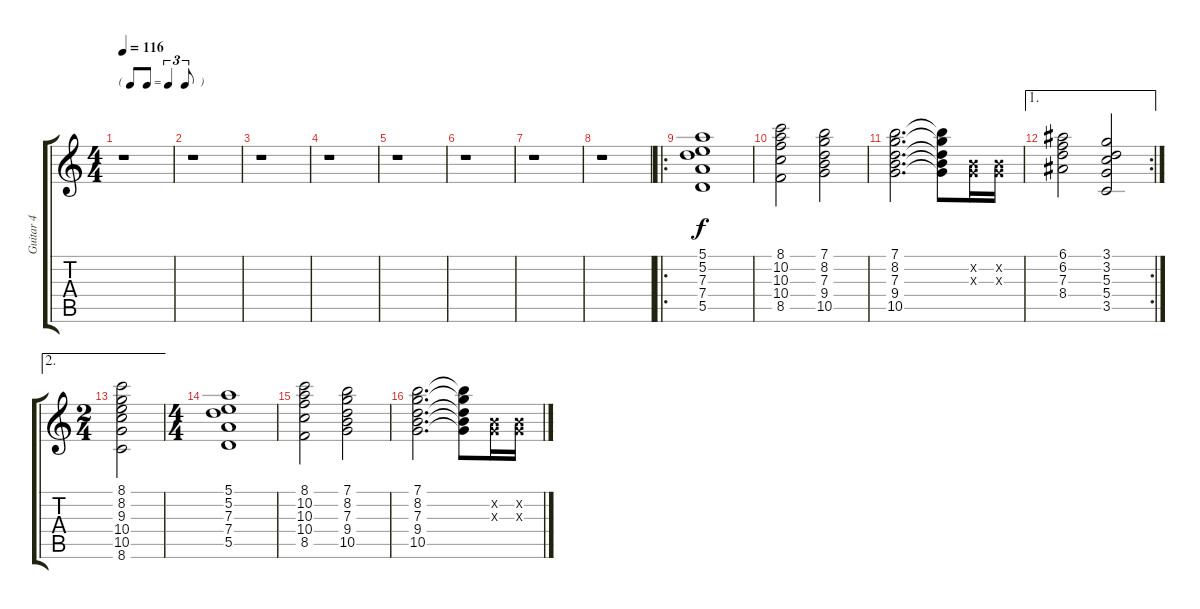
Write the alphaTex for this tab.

\track ("Guitar 4" "Guitar 4") {instrument electricguitarclean}
\staff {score tabs}
\tuning (E4 B3 G3 D3 A2 E2) {hide}
\ts (4 4)
\tf triplet8th
\tempo 116
\clef g2
\ks c
r.1{dy f} |
r.1 |
r.1 |
r.1 |
r.1 |
r.1 |
r.1 |
r.1 |
\ro
(5.1 5.2 7.3 7.4 5.5).1 |
(8.1 10.2 10.3 10.4 8.5).2 (7.1 8.2 7.3 9.4 10.5).2 |
(7.1 8.2 7.3 9.4 10.5).2{d} (7.1{t} 8.2{t} 7.3{t} 9.4{t} 10.5{t}).8 (0.2{x} 0.3{x}).16 (0.2{x} 0.3{x}).16 |
\ae 1
\rc 2
(6.1 6.2 7.3 8.4).2 (3.1 3.2 5.3 5.4 3.5).2 |
\ae 2
\ts (2 4)
(8.1 8.2 9.3 10.4 10.5 8.6).2 |
\ts (4 4)
(5.1 5.2 7.3 7.4 5.5).1 |
(8.1 10.2 10.3 10.4 8.5).2 (7.1 8.2 7.3 9.4 10.5).2 |
(7.1 8.2 7.3 9.4 10.5).2{d} (7.1{t} 8.2{t} 7.3{t} 9.4{t} 10.5{t}).8 (0.2{x} 0.3{x}).16 (0.2{x} 0.3{x}).16
